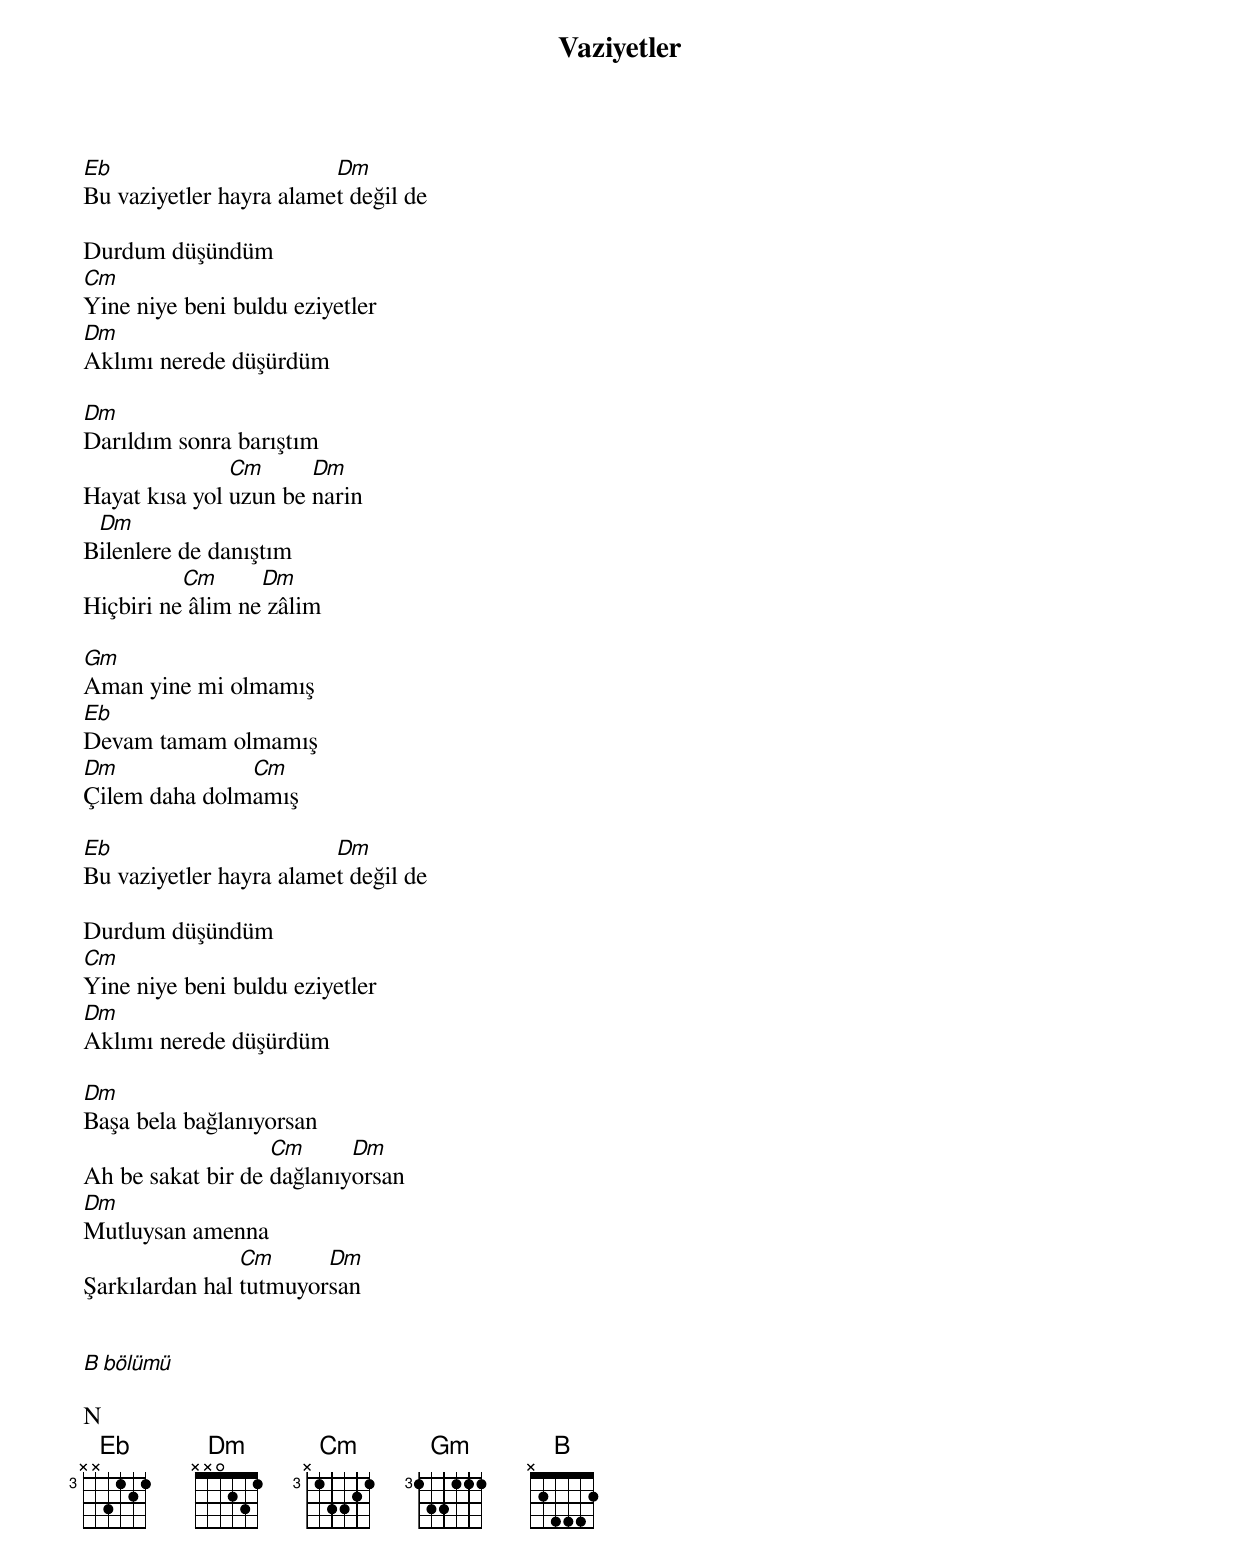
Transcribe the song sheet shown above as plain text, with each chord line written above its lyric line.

{title: Vaziyetler}
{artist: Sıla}

Eb                       Dm
Bu vaziyetler hayra alamet değil de

Durdum düşündüm
Cm
Yine niye beni buldu eziyetler
Dm
Aklımı nerede düşürdüm

Dm
Darıldım sonra barıştım
               Cm      Dm
Hayat kısa yol uzun be narin
 Dm
Bilenlere de danıştım
          Cm      Dm
Hiçbiri ne âlim ne zâlim

Gm
Aman yine mi olmamış
Eb
Devam tamam olmamış
Dm             Cm
Çilem daha dolmamış

Eb                       Dm
Bu vaziyetler hayra alamet değil de

Durdum düşündüm
Cm
Yine niye beni buldu eziyetler
Dm
Aklımı nerede düşürdüm

Dm
Başa bela bağlanıyorsan
                   Cm      Dm
Ah be sakat bir de dağlanıyorsan
Dm
Mutluysan amenna
                Cm      Dm
Şarkılardan hal tutmuyorsan


B bölümü

N
